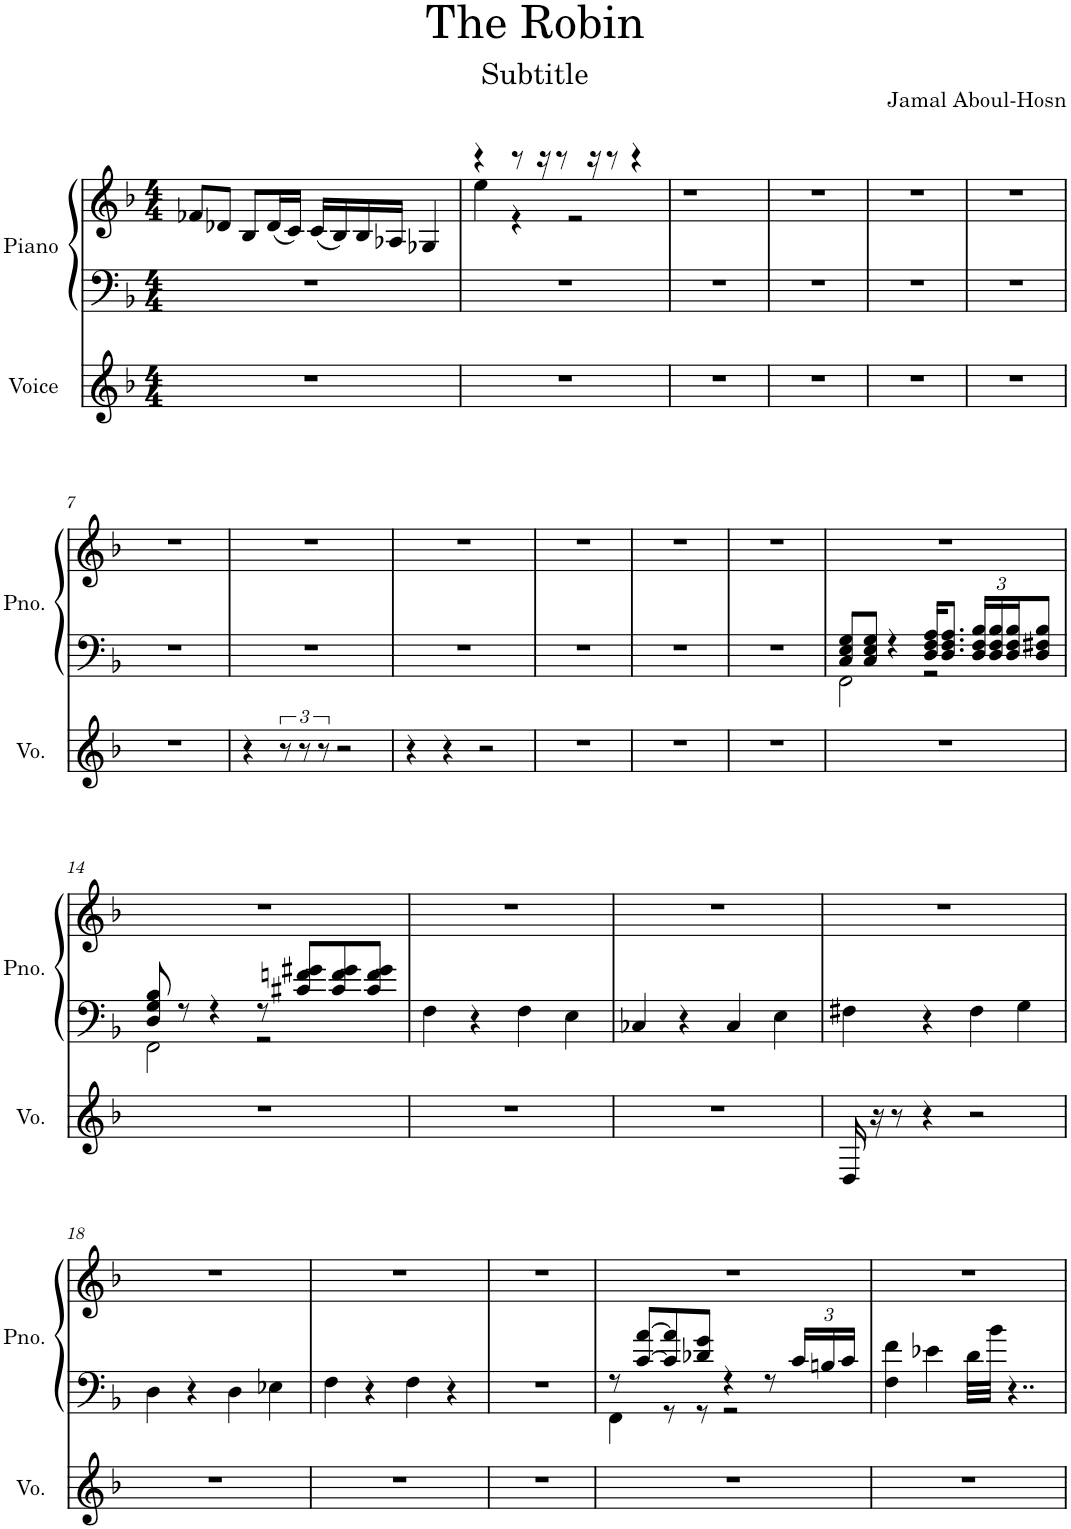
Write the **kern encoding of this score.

**kern	**kern	**kern
*part2	*part1	*part1
*staff3	*staff2	*staff1
*I"Voice	*I"Piano	*
*I'Vo.	*I'Pno.	*
*clefG2	*clefF4	*clefG2
*k[b-]	*k[b-]	*k[b-]
*M4/4	*M4/4	*M4/4
=1	=1	=1
1r	1r	8f-X/L
.	.	8d-X/J
.	.	8B-/L
.	.	(16d-/L
.	.	16c/JJ)
.	.	(16c/LL
.	.	16B-/)
.	.	16B-/
.	.	16A-X/JJ
.	.	4G-X/
=2	=2	=2
*	*	*^
1r	1r	4r	4ee\
.	.	8r	4r
.	.	16r	.
.	.	8r	.
.	.	.	2r
.	.	16r	.
.	.	8r	.
.	.	4r	.
*	*	*v	*v
=3	=3	=3
1r	1r	1r
=4	=4	=4
1r	1r	1r
=5	=5	=5
1r	1r	1r
=6	=6	=6
1r	1r	1r
!!LO:LB:g=z
=7	=7	=7
1r	1r	1r
=8	=8	=8
4r	1r	1r
4r	.	.
2r	.	.
=9	=9	=9
4r	1r	1r
4r	.	.
2r	.	.
=10	=10	=10
1r	1r	1r
=11	=11	=11
1r	1r	1r
=12	=12	=12
1r	1r	1r
=13	=13	=13
*	*^	*
1r	8C/ 8E/ 8G/L	2FF\	1r
.	8C/ 8E/ 8G/J	.	.
.	4r	.	.
.	16D/ 16F/ 16A/KL	2r	.
.	8.D/ 8.F/ 8.A/J	.	.
*	*Xbrackettup	*	*
.	24D/ 24F/ 24B-/LL	.	.
.	24D/ 24F/ 24B-/	.	.
.	24D/ 24F/ 24B-/J	.	.
.	8D/ 8F#X/ 8B-/J	.	.
!!LO:LB:g=z
=14	=14	=14	=14
1r	8D/ 8G/ 8B-/	2FF\	1r
.	8r	.	.
.	4r	.	.
.	8r	2r	.
.	8c#X/ 8fn/ 8g#X/L	.	.
.	8c#/ 8f/ 8g#/	.	.
.	8c#/ 8f/ 8g#/J	.	.
*	*v	*v	*
=15	=15	=15
1r	4F\	1r
.	4r	.
.	4F\	.
.	4E\	.
=16	=16	=16
1r	4C-X/	1r
.	4r	.
.	4C-/	.
.	4E\	.
=17	=17	=17
16D/	4F#X\	1r
16r	.	.
8r	.	.
4r	4r	.
2r	4F#\	.
.	4G\	.
!!LO:LB:g=z
=18	=18	=18
1r	4D\	1r
.	4r	.
.	4D\	.
.	4E-X\	.
=19	=19	=19
1r	4F\	1r
.	4r	.
.	4F\	.
.	4r	.
=20	=20	=20
1r	1r	1r
=21	=21	=21
*	*^	*
1r	8r	4FF\	1r
.	[8c/ [8a/L	.	.
.	8c/] 8a/]	8r	.
.	8d-X/ 8g/J	8r	.
.	4r	2r	.
.	8r	.	.
.	24c/LL	.	.
.	24Bn/	.	.
.	24c/JJ	.	.
*	*v	*v	*
=22	=22	=22
1r	4F\ 4f\	1r
.	4e-X\	.
.	32d\LLL	.
.	32b-\JJJ	.
.	4..r	.
=	=	=
*-	*-	*-
